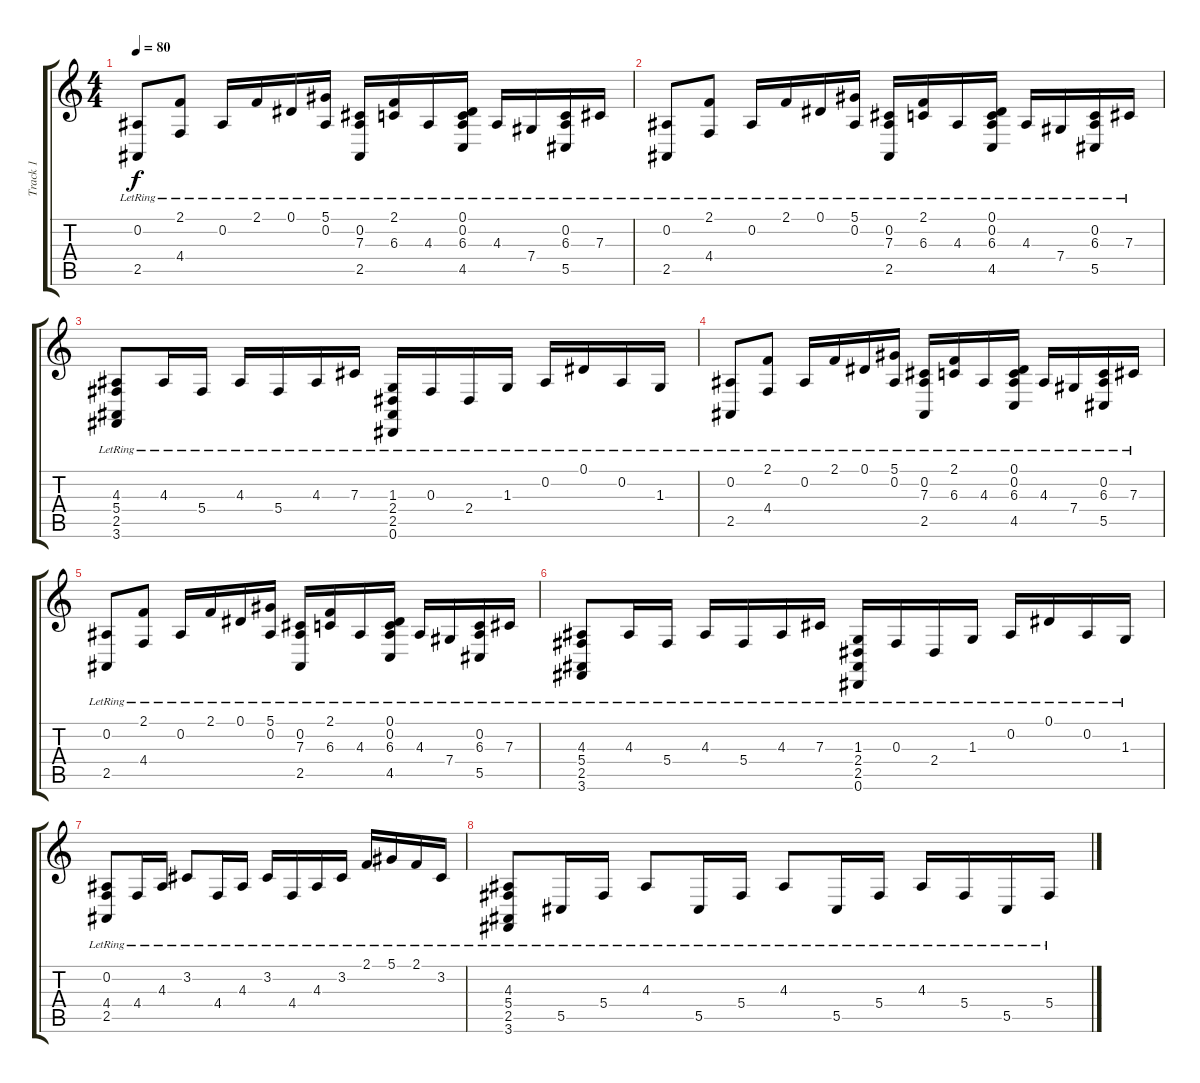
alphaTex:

\track ("Track 1" "Track 1") {instrument acousticgrandpiano}
\staff {score tabs}
\tuning (Eb4 Bb3 Gb3 Db3 Ab2 Eb2) {hide}
\ts (4 4)
\tempo 80
\clef g2
\ks c
(0.2{lr} 2.5{lr}).8{dy f} (2.1{lr} 4.4{lr}).8 0.2{lr}.16 2.1{lr}.16 0.1{lr}.16 (5.1{lr} 0.2{lr}).16 (0.2{lr} 7.3{lr} 2.5{lr}).16 (2.1{lr} 6.3{lr}).16 4.3{lr}.16 (0.1{lr} 0.2{lr} 6.3{lr} 4.5{lr}).16 4.3{lr}.16 7.4{lr}.16 (0.2{lr} 6.3{lr} 5.5{lr}).16 7.3{lr}.16 |
(0.2{lr} 2.5{lr}).8 (2.1{lr} 4.4{lr}).8 0.2{lr}.16 2.1{lr}.16 0.1{lr}.16 (5.1{lr} 0.2{lr}).16 (0.2{lr} 7.3{lr} 2.5{lr}).16 (2.1{lr} 6.3{lr}).16 4.3{lr}.16 (0.1{lr} 0.2{lr} 6.3{lr} 4.5{lr}).16 4.3{lr}.16 7.4{lr}.16 (0.2{lr} 6.3{lr} 5.5{lr}).16 7.3{lr}.16 |
(4.3{lr} 5.4{lr} 2.5{lr} 3.6{lr}).8 4.3{lr}.16 5.4{lr}.16 4.3{lr}.16 5.4{lr}.16 4.3{lr}.16 7.3{lr}.16 (1.3{lr} 2.4{lr} 2.5{lr} 0.6{lr}).16 0.3{lr}.16 2.4{lr}.16 1.3{lr}.16 0.2{lr}.16 0.1{lr}.16 0.2{lr}.16 1.3{lr}.16 |
(0.2{lr} 2.5{lr}).8 (2.1{lr} 4.4{lr}).8 0.2{lr}.16 2.1{lr}.16 0.1{lr}.16 (5.1{lr} 0.2{lr}).16 (0.2{lr} 7.3{lr} 2.5{lr}).16 (2.1{lr} 6.3{lr}).16 4.3{lr}.16 (0.1{lr} 0.2{lr} 6.3{lr} 4.5{lr}).16 4.3{lr}.16 7.4{lr}.16 (0.2{lr} 6.3{lr} 5.5{lr}).16 7.3{lr}.16 |
(0.2{lr} 2.5{lr}).8 (2.1{lr} 4.4{lr}).8 0.2{lr}.16 2.1{lr}.16 0.1{lr}.16 (5.1{lr} 0.2{lr}).16 (0.2{lr} 7.3{lr} 2.5{lr}).16 (2.1{lr} 6.3{lr}).16 4.3{lr}.16 (0.1{lr} 0.2{lr} 6.3{lr} 4.5{lr}).16 4.3{lr}.16 7.4{lr}.16 (0.2{lr} 6.3{lr} 5.5{lr}).16 7.3{lr}.16 |
(4.3{lr} 5.4{lr} 2.5{lr} 3.6{lr}).8 4.3{lr}.16 5.4{lr}.16 4.3{lr}.16 5.4{lr}.16 4.3{lr}.16 7.3{lr}.16 (1.3{lr} 2.4{lr} 2.5{lr} 0.6{lr}).16 0.3{lr}.16 2.4{lr}.16 1.3{lr}.16 0.2{lr}.16 0.1{lr}.16 0.2{lr}.16 1.3{lr}.16 |
(0.2{lr} 4.4{lr} 2.5{lr}).8 4.4{lr}.16 4.3{lr}.16 3.2{lr}.8 4.4{lr}.16 4.3{lr}.16 3.2{lr}.16 4.4{lr}.16 4.3{lr}.16 3.2{lr}.16 2.1{lr}.16 5.1{lr}.16 2.1{lr}.16 3.2{lr}.16 |
(4.3{lr} 5.4{lr} 2.5{lr} 3.6{lr}).8 5.5{lr}.16 5.4{lr}.16 4.3{lr}.8 5.5{lr}.16 5.4{lr}.16 4.3{lr}.8 5.5{lr}.16 5.4{lr}.16 4.3{lr}.16 5.4{lr}.16 5.5{lr}.16 5.4{lr}.16
